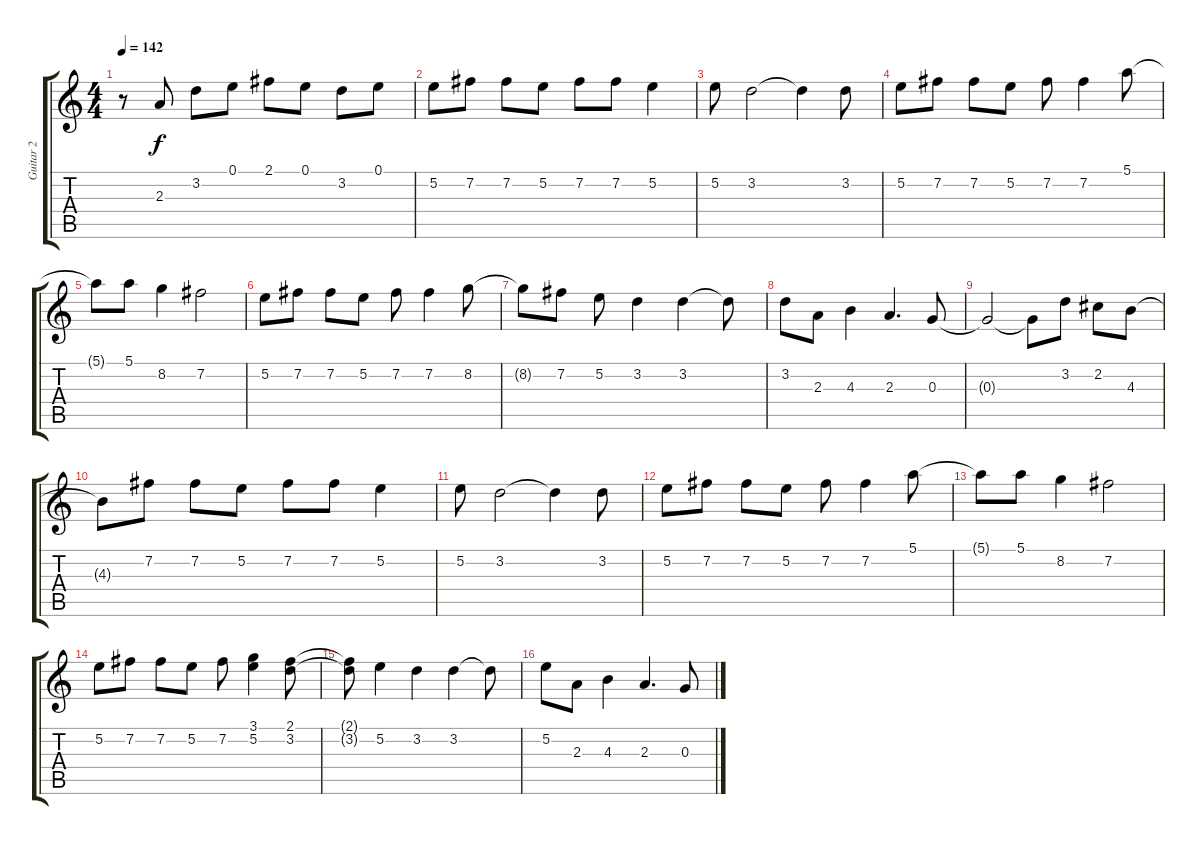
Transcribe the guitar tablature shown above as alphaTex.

\track ("Guitar 2" "Guitar 2") {instrument electricguitarclean}
\staff {score tabs}
\tuning (E4 B3 G3 D3 A2 E2) {hide}
\ts (4 4)
\tempo 142
\clef g2
\ks c
r.8{dy f instrument electricguitarclean} 2.3.8 3.2.8 0.1.8 2.1.8 0.1.8 3.2.8 0.1.8 |
5.2.8 7.2.8 7.2.8 5.2.8 7.2.8 7.2.8 5.2.4 |
5.2.8 3.2.2 3.2{t}.4 3.2.8 |
5.2.8 7.2.8 7.2.8 5.2.8 7.2.8 7.2.4 5.1.8 |
5.1{t}.8 5.1.8 8.2.4 7.2.2 |
5.2.8 7.2.8 7.2.8 5.2.8 7.2.8 7.2.4 8.2.8 |
8.2{t}.8 7.2.8 5.2.8 3.2.4 3.2.4 3.2{t}.8 |
3.2.8 2.3.8 4.3.4 2.3.4{d} 0.3.8 |
0.3{t}.2 0.3{t}.8 3.2.8 2.2.8 4.3.8 |
4.3{t}.8 7.2.8 7.2.8 5.2.8 7.2.8 7.2.8 5.2.4 |
5.2.8 3.2.2 3.2{t}.4 3.2.8 |
5.2.8 7.2.8 7.2.8 5.2.8 7.2.8 7.2.4 5.1.8 |
5.1{t}.8 5.1.8 8.2.4 7.2.2 |
5.2.8 7.2.8 7.2.8 5.2.8 7.2.8 (3.1 5.2).4 (2.1 3.2).8 |
(2.1{t} 3.2{t}).8 5.2.4 3.2.4 3.2.4 3.2{t}.8 |
5.2.8 2.3.8 4.3.4 2.3.4{d} 0.3.8
